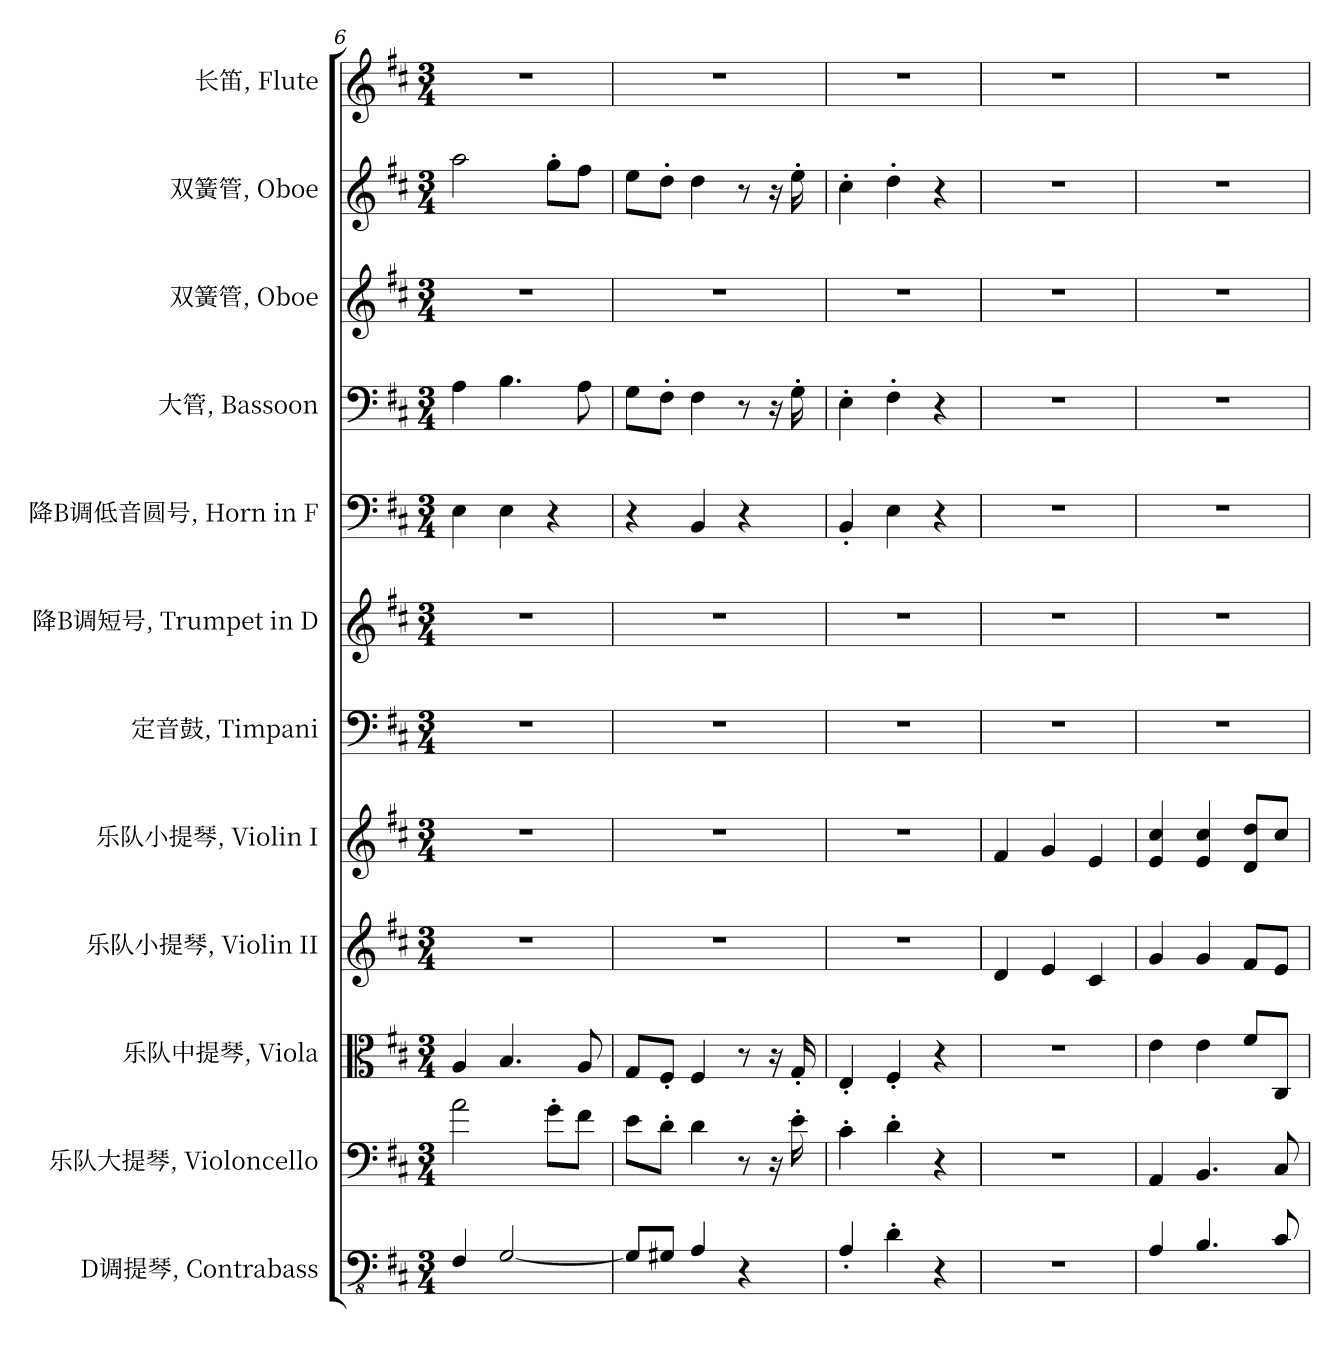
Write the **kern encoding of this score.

**kern	**kern	**kern	**kern	**kern	**kern	**kern	**kern	**kern	**kern	**kern	**kern
*part12	*part11	*part10	*part9	*part8	*part7	*part6	*part5	*part4	*part3	*part2	*part1
*staff12	*staff11	*staff10	*staff9	*staff8	*staff7	*staff6	*staff5	*staff4	*staff3	*staff2	*staff1
*I"D调提琴, Contrabass	*I"乐队大提琴, Violoncello	*I"乐队中提琴, Viola	*I"乐队小提琴, Violin II	*I"乐队小提琴, Violin I	*I"定音鼓, Timpani	*I"降B调短号, Trumpet in D	*I"降B调低音圆号, Horn in F	*I"大管, Bassoon	*I"双簧管, Oboe	*I"双簧管, Oboe	*I"长笛, Flute
*	*	*	*	*	*I'Timp.	*	*	*I'Bsn.	*I'Ob.	*I'Ob.	*I'Fl.
*clefFv4	*clefF4	*clefC3	*clefG2	*clefG2	*clefF4	*clefG2	*clefF4	*clefF4	*clefG2	*clefG2	*clefG2
*ITrd7c12	*	*	*	*	*	*ITrd1c2	*ITrd4c7	*	*	*	*
*k[f#c#]	*k[f#c#]	*k[f#c#]	*k[f#c#]	*k[f#c#]	*k[f#c#]	*k[]	*k[f#]	*k[f#c#]	*k[f#c#]	*k[f#c#]	*k[f#c#]
*M3/4	*M3/4	*M3/4	*M3/4	*M3/4	*M3/4	*M3/4	*M3/4	*M3/4	*M3/4	*M3/4	*M3/4
=6	=6	=6	=6	=6	=6	=6	=6	=6	=6	=6	=6
4FFF#/	2a\	4A/	2.r	2.r	2.r	2.r	4AA\	4A\	2.r	2aa\	2.r
[2GGG/	.	4.B/	.	.	.	.	4AA\	4.B\	.	.	.
.	8g'\L	.	.	.	.	.	4r	.	.	8gg'\L	.
.	8f#\J	8A/	.	.	.	.	.	8A\	.	8ff#\J	.
!!LO:PB:g=z
=7	=7	=7	=7	=7	=7	=7	=7	=7	=7	=7	=7
8GGG/L]	8e\L	8G/L	2.r	2.r	2.r	2.r	4r	8G\L	2.r	8ee\L	2.r
8GGG#X/J	8d'\J	8F#'/J	.	.	.	.	.	8F#'\J	.	8dd'\J	.
4AAA/	4d\	4F#/	.	.	.	.	4EE/	4F#\	.	4dd\	.
4r	8r	8r	.	.	.	.	4r	8r	.	8r	.
.	16r	16r	.	.	.	.	.	16r	.	16r	.
.	16e'\	16G'/	.	.	.	.	.	16G'\	.	16ee'\	.
=8	=8	=8	=8	=8	=8	=8	=8	=8	=8	=8	=8
4AAA'/	4c#'\	4E'/	2.r	2.r	2.r	2.r	4EE'/	4E'\	2.r	4cc#'\	2.r
4DD'\	4d'\	4F#'/	.	.	.	.	4AA\	4F#'\	.	4dd'\	.
4r	4r	4r	.	.	.	.	4r	4r	.	4r	.
=9	=9	=9	=9	=9	=9	=9	=9	=9	=9	=9	=9
2.r	2.r	2.r	4d/	4f#/	2.r	2.r	2.r	2.r	2.r	2.r	2.r
.	.	.	4e/	4g/	.	.	.	.	.	.	.
.	.	.	4c#/	4e/	.	.	.	.	.	.	.
=10	=10	=10	=10	=10	=10	=10	=10	=10	=10	=10	=10
4AAA/	4AA/	4e\	4g/	4e/ 4cc#/	2.r	2.r	2.r	2.r	2.r	2.r	2.r
4.BBB/	4.BB/	4e\	4g/	4e/ 4cc#/	.	.	.	.	.	.	.
.	.	8f#/L	8f#/L	8d/ 8dd/L	.	.	.	.	.	.	.
8CC#/	8C#/	8C#/J	8e/J	8cc#/J	.	.	.	.	.	.	.
=	=	=	=	=	=	=	=	=	=	=	=
*-	*-	*-	*-	*-	*-	*-	*-	*-	*-	*-	*-
